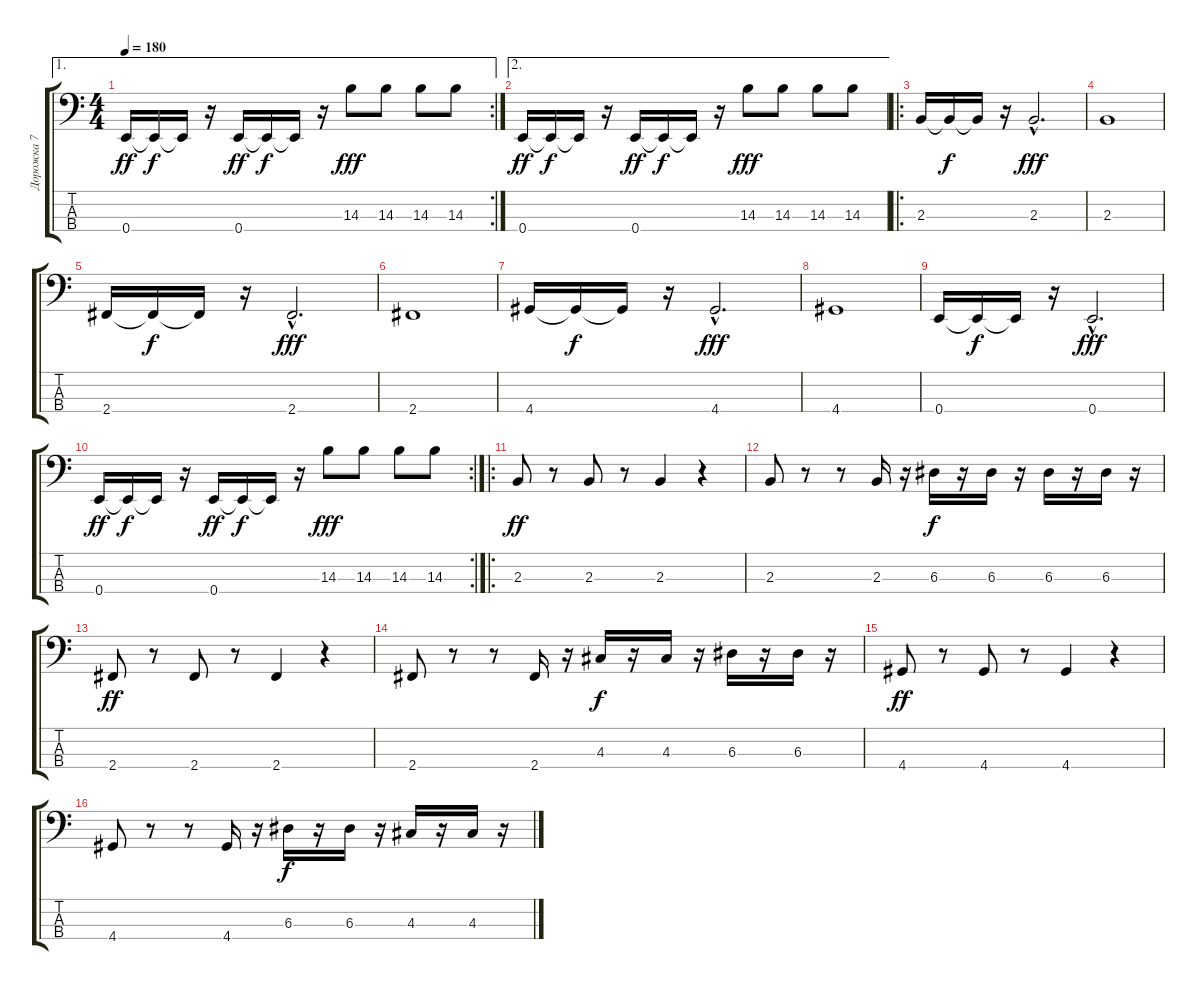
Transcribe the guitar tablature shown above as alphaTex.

\track ("Дорожка 7" "Дорожка 7") {instrument fretlessbass}
\staff {score tabs}
\tuning (G2 D2 A1 E1) {hide}
\ae 1
\rc 2
\ts (4 4)
\tempo 180
\clef f4
\ks c
0.4.16{dy ff} 0.4{t}.16{dy f} 0.4{t}.16 r.16 0.4.16{dy ff} 0.4{t}.16{dy f} 0.4{t}.16 r.16 14.3.8{dy fff} 14.3.8 14.3.8 14.3.8 |
\ae 2
0.4.16{dy ff} 0.4{t}.16{dy f} 0.4{t}.16 r.16 0.4.16{dy ff} 0.4{t}.16{dy f} 0.4{t}.16 r.16 14.3.8{dy fff} 14.3.8 14.3.8 14.3.8 |
\ro
2.3.16 2.3{t}.16{dy f} 2.3{t}.16 r.16 2.3{hac}.2{d dy fff} |
2.3.1 |
2.4.16 2.4{t}.16{dy f} 2.4{t}.16 r.16 2.4{hac}.2{d dy fff} |
2.4.1 |
4.4.16 4.4{t}.16{dy f} 4.4{t}.16 r.16 4.4{hac}.2{d dy fff} |
4.4.1 |
0.4.16 0.4{t}.16{dy f} 0.4{t}.16 r.16 0.4{hac}.2{d dy fff} |
\rc 2
0.4.16{dy ff} 0.4{t}.16{dy f} 0.4{t}.16 r.16 0.4.16{dy ff} 0.4{t}.16{dy f} 0.4{t}.16 r.16 14.3.8{dy fff} 14.3.8 14.3.8 14.3.8 |
\ro
2.3.8{dy ff} r.8 2.3.8 r.8 2.3.4 r.4 |
2.3.8 r.8 r.8 2.3.16 r.16 6.3.16{dy f} r.16 6.3.16 r.16 6.3.16 r.16 6.3.16 r.16 |
2.4.8{dy ff} r.8 2.4.8 r.8 2.4.4 r.4 |
2.4.8 r.8 r.8 2.4.16 r.16 4.3.16{dy f} r.16 4.3.16 r.16 6.3.16 r.16 6.3.16 r.16 |
4.4.8{dy ff} r.8 4.4.8 r.8 4.4.4 r.4 |
4.4.8 r.8 r.8 4.4.16 r.16 6.3.16{dy f} r.16 6.3.16 r.16 4.3.16 r.16 4.3.16 r.16
